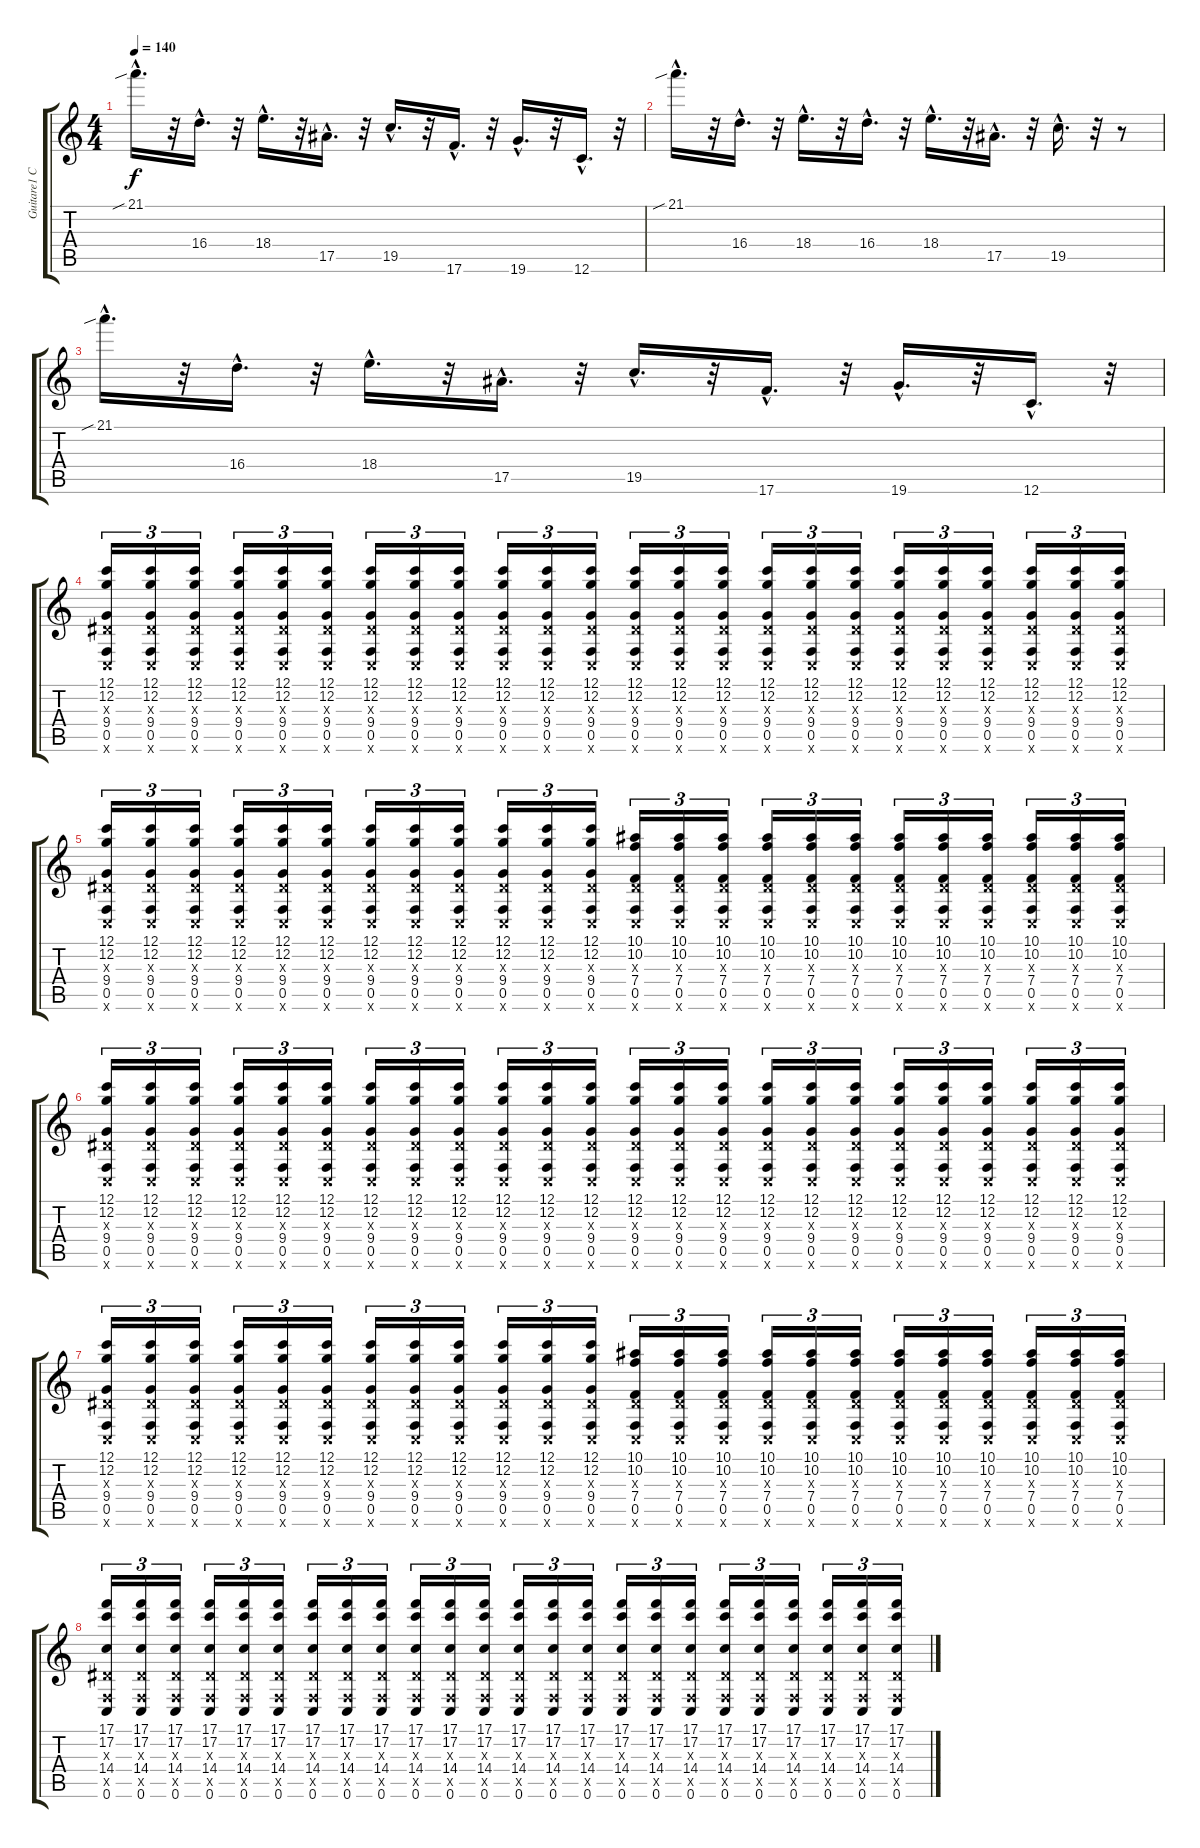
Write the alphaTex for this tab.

\track ("Guitare1 C" "Guitare1 C") {instrument overdrivenguitar}
\staff {score tabs}
\tuning (C4 G3 Eb3 Bb2 F2 C2) {hide}
\ts (4 4)
\tempo 140
\clef g2
\ks c
21.1{sib hac}.16{d dy f} r.32 16.4{hac}.16{d} r.32 18.4{hac}.16{d} r.32 17.5{hac}.16{d} r.32 19.5{hac}.16{d} r.32 17.6{hac}.16{d} r.32 19.6{hac}.16{d} r.32 12.6{hac}.16{d} r.32 |
21.1{sib hac}.16{d} r.32 16.4{hac}.16{d} r.32 18.4{hac}.16{d} r.32 16.4{hac}.16{d} r.32 18.4{hac}.16{d} r.32 17.5{hac}.16{d} r.32 19.5{hac}.16{d} r.32 r.8 |
21.1{sib hac}.16{d} r.32 16.4{hac}.16{d} r.32 18.4{hac}.16{d} r.32 17.5{hac}.16{d} r.32 19.5{hac}.16{d} r.32 17.6{hac}.16{d} r.32 19.6{hac}.16{d} r.32 12.6{hac}.16{d} r.32 |
(12.1 12.2 0.3{x} 9.4 0.5 0.6{x}).16{tu (3 2)} (12.1 12.2 0.3{x} 9.4 0.5 0.6{x}).16{tu (3 2)} (12.1 12.2 0.3{x} 9.4 0.5 0.6{x}).16{tu (3 2)} (12.1 12.2 0.3{x} 9.4 0.5 0.6{x}).16{tu (3 2)} (12.1 12.2 0.3{x} 9.4 0.5 0.6{x}).16{tu (3 2)} (12.1 12.2 0.3{x} 9.4 0.5 0.6{x}).16{tu (3 2)} (12.1 12.2 0.3{x} 9.4 0.5 0.6{x}).16{tu (3 2)} (12.1 12.2 0.3{x} 9.4 0.5 0.6{x}).16{tu (3 2)} (12.1 12.2 0.3{x} 9.4 0.5 0.6{x}).16{tu (3 2)} (12.1 12.2 0.3{x} 9.4 0.5 0.6{x}).16{tu (3 2)} (12.1 12.2 0.3{x} 9.4 0.5 0.6{x}).16{tu (3 2)} (12.1 12.2 0.3{x} 9.4 0.5 0.6{x}).16{tu (3 2)} (12.1 12.2 0.3{x} 9.4 0.5 0.6{x}).16{tu (3 2)} (12.1 12.2 0.3{x} 9.4 0.5 0.6{x}).16{tu (3 2)} (12.1 12.2 0.3{x} 9.4 0.5 0.6{x}).16{tu (3 2)} (12.1 12.2 0.3{x} 9.4 0.5 0.6{x}).16{tu (3 2)} (12.1 12.2 0.3{x} 9.4 0.5 0.6{x}).16{tu (3 2)} (12.1 12.2 0.3{x} 9.4 0.5 0.6{x}).16{tu (3 2)} (12.1 12.2 0.3{x} 9.4 0.5 0.6{x}).16{tu (3 2)} (12.1 12.2 0.3{x} 9.4 0.5 0.6{x}).16{tu (3 2)} (12.1 12.2 0.3{x} 9.4 0.5 0.6{x}).16{tu (3 2)} (12.1 12.2 0.3{x} 9.4 0.5 0.6{x}).16{tu (3 2)} (12.1 12.2 0.3{x} 9.4 0.5 0.6{x}).16{tu (3 2)} (12.1 12.2 0.3{x} 9.4 0.5 0.6{x}).16{tu (3 2)} |
(12.1 12.2 0.3{x} 9.4 0.5 0.6{x}).16{tu (3 2)} (12.1 12.2 0.3{x} 9.4 0.5 0.6{x}).16{tu (3 2)} (12.1 12.2 0.3{x} 9.4 0.5 0.6{x}).16{tu (3 2)} (12.1 12.2 0.3{x} 9.4 0.5 0.6{x}).16{tu (3 2)} (12.1 12.2 0.3{x} 9.4 0.5 0.6{x}).16{tu (3 2)} (12.1 12.2 0.3{x} 9.4 0.5 0.6{x}).16{tu (3 2)} (12.1 12.2 0.3{x} 9.4 0.5 0.6{x}).16{tu (3 2)} (12.1 12.2 0.3{x} 9.4 0.5 0.6{x}).16{tu (3 2)} (12.1 12.2 0.3{x} 9.4 0.5 0.6{x}).16{tu (3 2)} (12.1 12.2 0.3{x} 9.4 0.5 0.6{x}).16{tu (3 2)} (12.1 12.2 0.3{x} 9.4 0.5 0.6{x}).16{tu (3 2)} (12.1 12.2 0.3{x} 9.4 0.5 0.6{x}).16{tu (3 2)} (10.1 10.2 0.3{x} 7.4 0.5 0.6{x}).16{tu (3 2)} (10.1 10.2 0.3{x} 7.4 0.5 0.6{x}).16{tu (3 2)} (10.1 10.2 0.3{x} 7.4 0.5 0.6{x}).16{tu (3 2)} (10.1 10.2 0.3{x} 7.4 0.5 0.6{x}).16{tu (3 2)} (10.1 10.2 0.3{x} 7.4 0.5 0.6{x}).16{tu (3 2)} (10.1 10.2 0.3{x} 7.4 0.5 0.6{x}).16{tu (3 2)} (10.1 10.2 0.3{x} 7.4 0.5 0.6{x}).16{tu (3 2)} (10.1 10.2 0.3{x} 7.4 0.5 0.6{x}).16{tu (3 2)} (10.1 10.2 0.3{x} 7.4 0.5 0.6{x}).16{tu (3 2)} (10.1 10.2 0.3{x} 7.4 0.5 0.6{x}).16{tu (3 2)} (10.1 10.2 0.3{x} 7.4 0.5 0.6{x}).16{tu (3 2)} (10.1 10.2 0.3{x} 7.4 0.5 0.6{x}).16{tu (3 2)} |
(12.1 12.2 0.3{x} 9.4 0.5 0.6{x}).16{tu (3 2)} (12.1 12.2 0.3{x} 9.4 0.5 0.6{x}).16{tu (3 2)} (12.1 12.2 0.3{x} 9.4 0.5 0.6{x}).16{tu (3 2)} (12.1 12.2 0.3{x} 9.4 0.5 0.6{x}).16{tu (3 2)} (12.1 12.2 0.3{x} 9.4 0.5 0.6{x}).16{tu (3 2)} (12.1 12.2 0.3{x} 9.4 0.5 0.6{x}).16{tu (3 2)} (12.1 12.2 0.3{x} 9.4 0.5 0.6{x}).16{tu (3 2)} (12.1 12.2 0.3{x} 9.4 0.5 0.6{x}).16{tu (3 2)} (12.1 12.2 0.3{x} 9.4 0.5 0.6{x}).16{tu (3 2)} (12.1 12.2 0.3{x} 9.4 0.5 0.6{x}).16{tu (3 2)} (12.1 12.2 0.3{x} 9.4 0.5 0.6{x}).16{tu (3 2)} (12.1 12.2 0.3{x} 9.4 0.5 0.6{x}).16{tu (3 2)} (12.1 12.2 0.3{x} 9.4 0.5 0.6{x}).16{tu (3 2)} (12.1 12.2 0.3{x} 9.4 0.5 0.6{x}).16{tu (3 2)} (12.1 12.2 0.3{x} 9.4 0.5 0.6{x}).16{tu (3 2)} (12.1 12.2 0.3{x} 9.4 0.5 0.6{x}).16{tu (3 2)} (12.1 12.2 0.3{x} 9.4 0.5 0.6{x}).16{tu (3 2)} (12.1 12.2 0.3{x} 9.4 0.5 0.6{x}).16{tu (3 2)} (12.1 12.2 0.3{x} 9.4 0.5 0.6{x}).16{tu (3 2)} (12.1 12.2 0.3{x} 9.4 0.5 0.6{x}).16{tu (3 2)} (12.1 12.2 0.3{x} 9.4 0.5 0.6{x}).16{tu (3 2)} (12.1 12.2 0.3{x} 9.4 0.5 0.6{x}).16{tu (3 2)} (12.1 12.2 0.3{x} 9.4 0.5 0.6{x}).16{tu (3 2)} (12.1 12.2 0.3{x} 9.4 0.5 0.6{x}).16{tu (3 2)} |
(12.1 12.2 0.3{x} 9.4 0.5 0.6{x}).16{tu (3 2)} (12.1 12.2 0.3{x} 9.4 0.5 0.6{x}).16{tu (3 2)} (12.1 12.2 0.3{x} 9.4 0.5 0.6{x}).16{tu (3 2)} (12.1 12.2 0.3{x} 9.4 0.5 0.6{x}).16{tu (3 2)} (12.1 12.2 0.3{x} 9.4 0.5 0.6{x}).16{tu (3 2)} (12.1 12.2 0.3{x} 9.4 0.5 0.6{x}).16{tu (3 2)} (12.1 12.2 0.3{x} 9.4 0.5 0.6{x}).16{tu (3 2)} (12.1 12.2 0.3{x} 9.4 0.5 0.6{x}).16{tu (3 2)} (12.1 12.2 0.3{x} 9.4 0.5 0.6{x}).16{tu (3 2)} (12.1 12.2 0.3{x} 9.4 0.5 0.6{x}).16{tu (3 2)} (12.1 12.2 0.3{x} 9.4 0.5 0.6{x}).16{tu (3 2)} (12.1 12.2 0.3{x} 9.4 0.5 0.6{x}).16{tu (3 2)} (10.1 10.2 0.3{x} 7.4 0.5 0.6{x}).16{tu (3 2)} (10.1 10.2 0.3{x} 7.4 0.5 0.6{x}).16{tu (3 2)} (10.1 10.2 0.3{x} 7.4 0.5 0.6{x}).16{tu (3 2)} (10.1 10.2 0.3{x} 7.4 0.5 0.6{x}).16{tu (3 2)} (10.1 10.2 0.3{x} 7.4 0.5 0.6{x}).16{tu (3 2)} (10.1 10.2 0.3{x} 7.4 0.5 0.6{x}).16{tu (3 2)} (10.1 10.2 0.3{x} 7.4 0.5 0.6{x}).16{tu (3 2)} (10.1 10.2 0.3{x} 7.4 0.5 0.6{x}).16{tu (3 2)} (10.1 10.2 0.3{x} 7.4 0.5 0.6{x}).16{tu (3 2)} (10.1 10.2 0.3{x} 7.4 0.5 0.6{x}).16{tu (3 2)} (10.1 10.2 0.3{x} 7.4 0.5 0.6{x}).16{tu (3 2)} (10.1 10.2 0.3{x} 7.4 0.5 0.6{x}).16{tu (3 2)} |
(17.1 17.2 0.3{x} 14.4 0.5{x} 0.6).16{tu (3 2)} (17.1 17.2 0.3{x} 14.4 0.5{x} 0.6).16{tu (3 2)} (17.1 17.2 0.3{x} 14.4 0.5{x} 0.6).16{tu (3 2)} (17.1 17.2 0.3{x} 14.4 0.5{x} 0.6).16{tu (3 2)} (17.1 17.2 0.3{x} 14.4 0.5{x} 0.6).16{tu (3 2)} (17.1 17.2 0.3{x} 14.4 0.5{x} 0.6).16{tu (3 2)} (17.1 17.2 0.3{x} 14.4 0.5{x} 0.6).16{tu (3 2)} (17.1 17.2 0.3{x} 14.4 0.5{x} 0.6).16{tu (3 2)} (17.1 17.2 0.3{x} 14.4 0.5{x} 0.6).16{tu (3 2)} (17.1 17.2 0.3{x} 14.4 0.5{x} 0.6).16{tu (3 2)} (17.1 17.2 0.3{x} 14.4 0.5{x} 0.6).16{tu (3 2)} (17.1 17.2 0.3{x} 14.4 0.5{x} 0.6).16{tu (3 2)} (17.1 17.2 0.3{x} 14.4 0.5{x} 0.6).16{tu (3 2)} (17.1 17.2 0.3{x} 14.4 0.5{x} 0.6).16{tu (3 2)} (17.1 17.2 0.3{x} 14.4 0.5{x} 0.6).16{tu (3 2)} (17.1 17.2 0.3{x} 14.4 0.5{x} 0.6).16{tu (3 2)} (17.1 17.2 0.3{x} 14.4 0.5{x} 0.6).16{tu (3 2)} (17.1 17.2 0.3{x} 14.4 0.5{x} 0.6).16{tu (3 2)} (17.1 17.2 0.3{x} 14.4 0.5{x} 0.6).16{tu (3 2)} (17.1 17.2 0.3{x} 14.4 0.5{x} 0.6).16{tu (3 2)} (17.1 17.2 0.3{x} 14.4 0.5{x} 0.6).16{tu (3 2)} (17.1 17.2 0.3{x} 14.4 0.5{x} 0.6).16{tu (3 2)} (17.1 17.2 0.3{x} 14.4 0.5{x} 0.6).16{tu (3 2)} (17.1 17.2 0.3{x} 14.4 0.5{x} 0.6).16{tu (3 2)}
